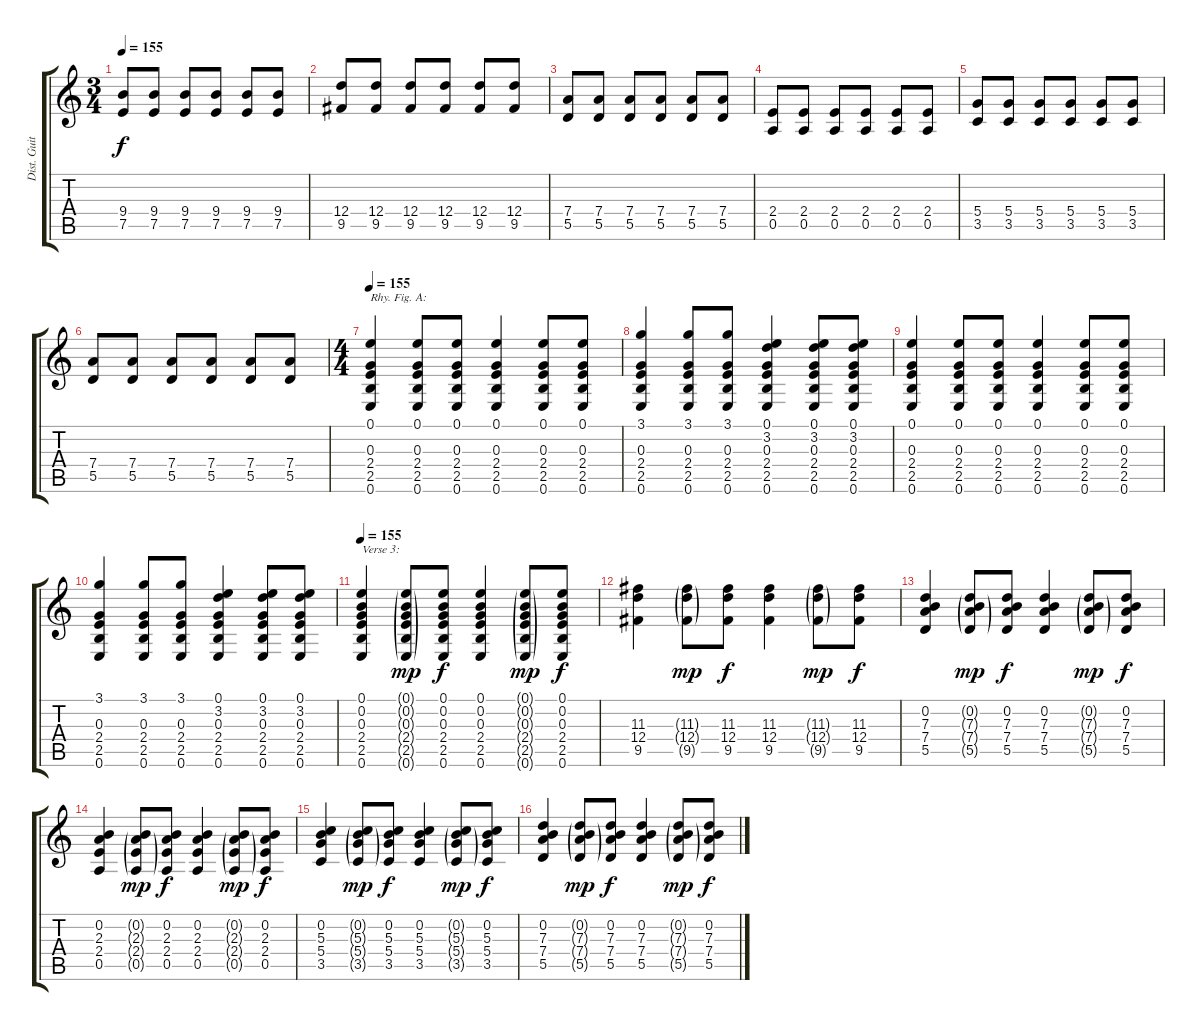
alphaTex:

\track ("Dist. Guitar 2" "Dist. Guit") {instrument distortionguitar}
\staff {score tabs}
\tuning (E4 B3 G3 D3 A2 E2) {hide}
\ts (3 4)
\tempo 155
\clef g2
\ks c
(9.4 7.5).8{dy f} (9.4 7.5).8 (9.4 7.5).8 (9.4 7.5).8 (9.4 7.5).8 (9.4 7.5).8 |
(12.4 9.5).8 (12.4 9.5).8 (12.4 9.5).8 (12.4 9.5).8 (12.4 9.5).8 (12.4 9.5).8 |
(7.4 5.5).8 (7.4 5.5).8 (7.4 5.5).8 (7.4 5.5).8 (7.4 5.5).8 (7.4 5.5).8 |
(2.4 0.5).8 (2.4 0.5).8 (2.4 0.5).8 (2.4 0.5).8 (2.4 0.5).8 (2.4 0.5).8 |
(5.4 3.5).8 (5.4 3.5).8 (5.4 3.5).8 (5.4 3.5).8 (5.4 3.5).8 (5.4 3.5).8 |
(7.4 5.5).8 (7.4 5.5).8 (7.4 5.5).8 (7.4 5.5).8 (7.4 5.5).8 (7.4 5.5).8 |
\ts (4 4)
\tempo 155
(0.1 0.3 2.4 2.5 0.6).4{txt "Rhy. Fig. A:" instrument electricguitarjazz} (0.1 0.3 2.4 2.5 0.6).8 (0.1 0.3 2.4 2.5 0.6).8 (0.1 0.3 2.4 2.5 0.6).4 (0.1 0.3 2.4 2.5 0.6).8 (0.1 0.3 2.4 2.5 0.6).8 |
(3.1 0.3 2.4 2.5 0.6).4 (3.1 0.3 2.4 2.5 0.6).8 (3.1 0.3 2.4 2.5 0.6).8 (0.1 3.2 0.3 2.4 2.5 0.6).4 (0.1 3.2 0.3 2.4 2.5 0.6).8 (0.1 3.2 0.3 2.4 2.5 0.6).8 |
(0.1 0.3 2.4 2.5 0.6).4 (0.1 0.3 2.4 2.5 0.6).8 (0.1 0.3 2.4 2.5 0.6).8 (0.1 0.3 2.4 2.5 0.6).4 (0.1 0.3 2.4 2.5 0.6).8 (0.1 0.3 2.4 2.5 0.6).8 |
(3.1 0.3 2.4 2.5 0.6).4 (3.1 0.3 2.4 2.5 0.6).8 (3.1 0.3 2.4 2.5 0.6).8 (0.1 3.2 0.3 2.4 2.5 0.6).4 (0.1 3.2 0.3 2.4 2.5 0.6).8 (0.1 3.2 0.3 2.4 2.5 0.6).8 |
\tempo 155
(0.1 0.2 0.3 2.4 2.5 0.6).4{txt "Verse 3:" instrument electricguitarjazz} (0.1{g} 0.2{g} 0.3{g} 2.4{g} 2.5{g} 0.6{g}).8{dy mp} (0.1 0.2 0.3 2.4 2.5 0.6).8{dy f} (0.1 0.2 0.3 2.4 2.5 0.6).4 (0.1{g} 0.2{g} 0.3{g} 2.4{g} 2.5{g} 0.6{g}).8{dy mp} (0.1 0.2 0.3 2.4 2.5 0.6).8{dy f} |
(11.3 12.4 9.5).4 (11.3{g} 12.4{g} 9.5{g}).8{dy mp} (11.3 12.4 9.5).8{dy f} (11.3 12.4 9.5).4 (11.3{g} 12.4{g} 9.5{g}).8{dy mp} (11.3 12.4 9.5).8{dy f} |
(0.2 7.3 7.4 5.5).4 (0.2{g} 7.3{g} 7.4{g} 5.5{g}).8{dy mp} (0.2 7.3 7.4 5.5).8{dy f} (0.2 7.3 7.4 5.5).4 (0.2{g} 7.3{g} 7.4{g} 5.5{g}).8{dy mp} (0.2 7.3 7.4 5.5).8{dy f} |
(0.2 2.3 2.4 0.5).4 (0.2{g} 2.3{g} 2.4{g} 0.5{g}).8{dy mp} (0.2 2.3 2.4 0.5).8{dy f} (0.2 2.3 2.4 0.5).4 (0.2{g} 2.3{g} 2.4{g} 0.5{g}).8{dy mp} (0.2 2.3 2.4 0.5).8{dy f} |
(0.2 5.3 5.4 3.5).4 (0.2{g} 5.3{g} 5.4{g} 3.5{g}).8{dy mp} (0.2 5.3 5.4 3.5).8{dy f} (0.2 5.3 5.4 3.5).4 (0.2{g} 5.3{g} 5.4{g} 3.5{g}).8{dy mp} (0.2 5.3 5.4 3.5).8{dy f} |
(0.2 7.3 7.4 5.5).4 (0.2{g} 7.3{g} 7.4{g} 5.5{g}).8{dy mp} (0.2 7.3 7.4 5.5).8{dy f} (0.2 7.3 7.4 5.5).4 (0.2{g} 7.3{g} 7.4{g} 5.5{g}).8{dy mp} (0.2 7.3 7.4 5.5).8{dy f}
